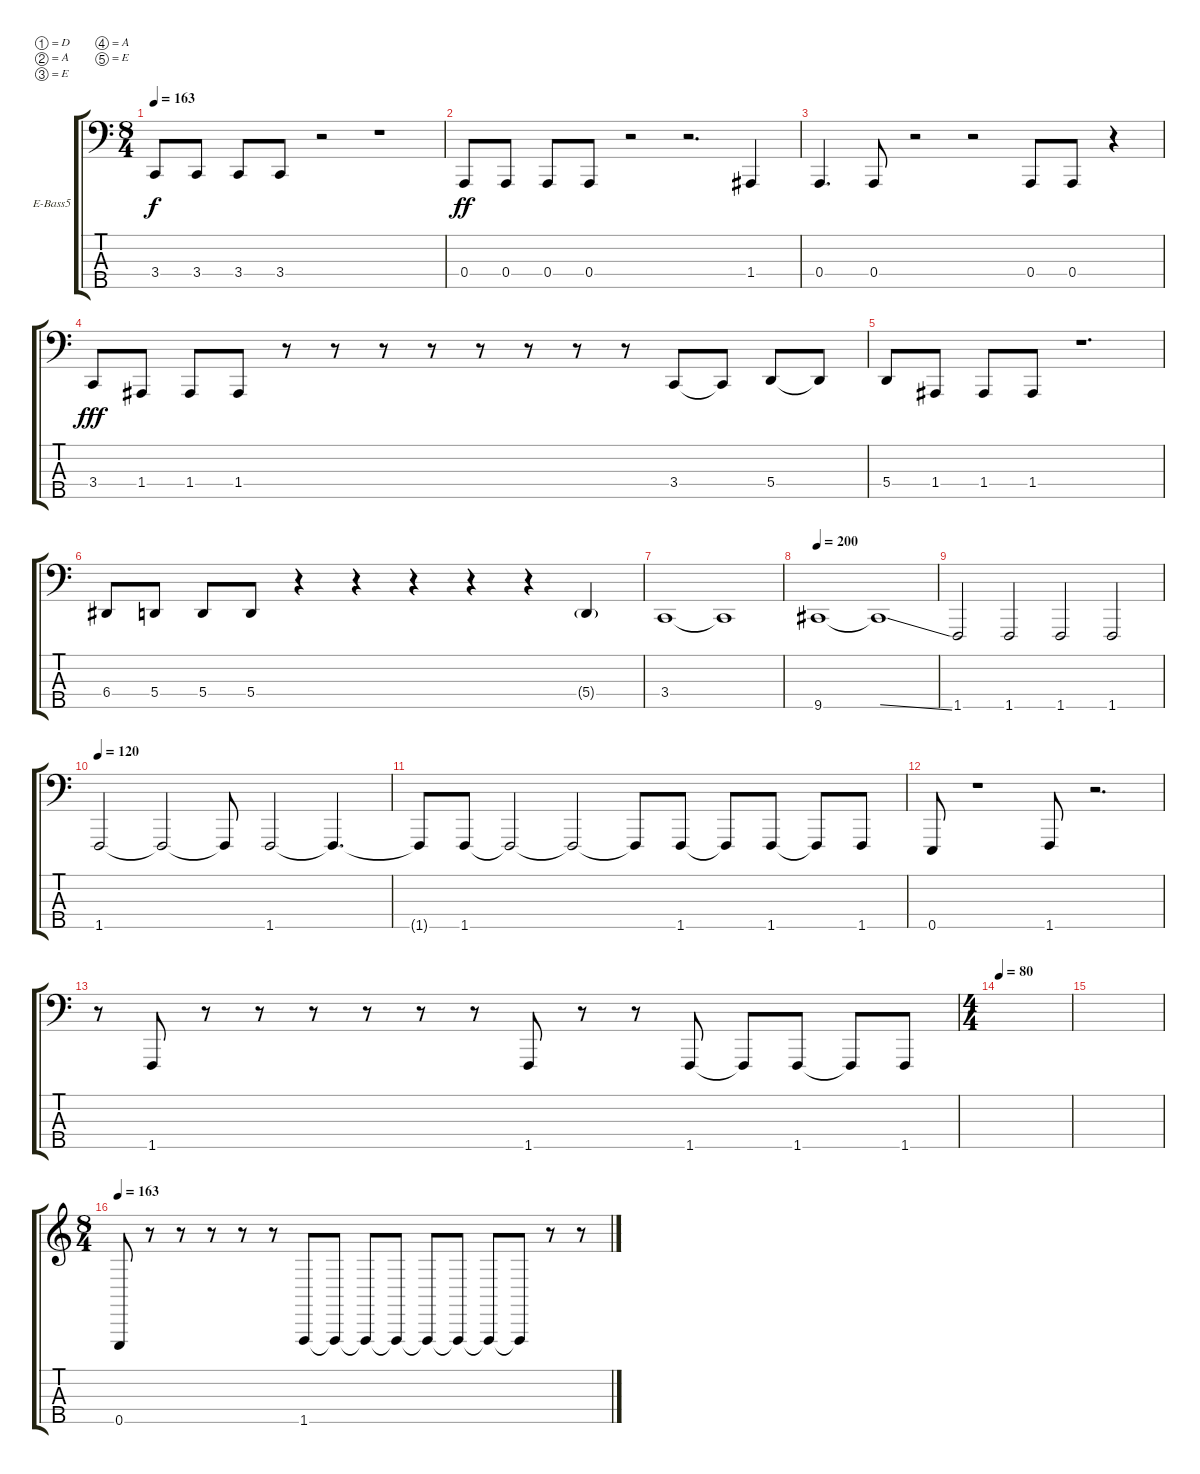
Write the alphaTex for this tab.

\defaultSystemsLayout 4
\bracketExtendMode groupsimilarinstruments
\firstSystemTrackNameOrientation horizontal
\otherSystemsTrackNameOrientation horizontal
\track ("Electric Bass" "E-Bass5") {instrument electricbassfinger}
\staff {score tabs}
\tuning (D2 A1 E1 A0 E0)
\ts (8 4)
\tempo 163
\clef f4
\scale
0.333333
\ks c
3.4.8{dy f} 3.4.8 3.4.8 3.4.8 r.2 r.1 |
\scale
0.333333 0.4.8{dy ff} 0.4.8 0.4.8 0.4.8 r.2 r.2{d} 1.4.4 |
\scale
0.333333 0.4.4{d} 0.4.8 r.2 r.2 0.4.8 0.4.8 r.4 |
\scale
0.333333 3.4.8{dy fff} 1.4.8 1.4.8 1.4.8 r.8 r.8 r.8 r.8 r.8 r.8 r.8 r.8 3.4.8 3.4{t}.8 5.4.8 5.4{t}.8 |
\scale
0.333333 5.4.8 1.4.8 1.4.8 1.4.8 r.1{d} |
\scale
0.333333 6.4.8 5.4.8 5.4.8 5.4.8 r.4 r.4 r.4 r.4 r.4 5.4{g}.4 |
\scale
0.333333 3.4.1 3.4{t}.1 |
\tempo 200
\scale
0.333333 9.5.1 9.5{ss t}.1 |
\scale
0.333333 1.5.2 1.5.2 1.5.2 1.5.2 |
\tempo 120
\scale
0.333333 1.5.2 1.5{t}.2 1.5{t}.8 1.5.2 1.5{t}.4{d} |
\scale
0.333333 1.5{t}.8 1.5.8 1.5{t}.2 1.5{t}.2 1.5{t}.8 1.5.8 1.5{t}.8 1.5.8 1.5{t}.8 1.5.8 |
\scale
0.333333 0.5.8 r.1 1.5.8 r.2{d} |
\scale
0.333333 r.8 1.5.8 r.8 r.8 r.8 r.8 r.8 r.8 1.5.8 r.8 r.8 1.5.8 1.5{t}.8 1.5.8 1.5{t}.8 1.5.8 |
\ts (4 4)
\tempo 80
\scale
0.39527 |
\scale
0.209459 |
\ts (8 4)
\tempo 163
\clef g2
\scale
0.39527 0.5.8 r.8 r.8 r.8 r.8 r.8 1.5.8 1.5{t}.8 1.5{t}.8 1.5{t}.8 1.5{t}.8 1.5{t}.8 1.5{t}.8 1.5{t}.8 r.8 r.8
